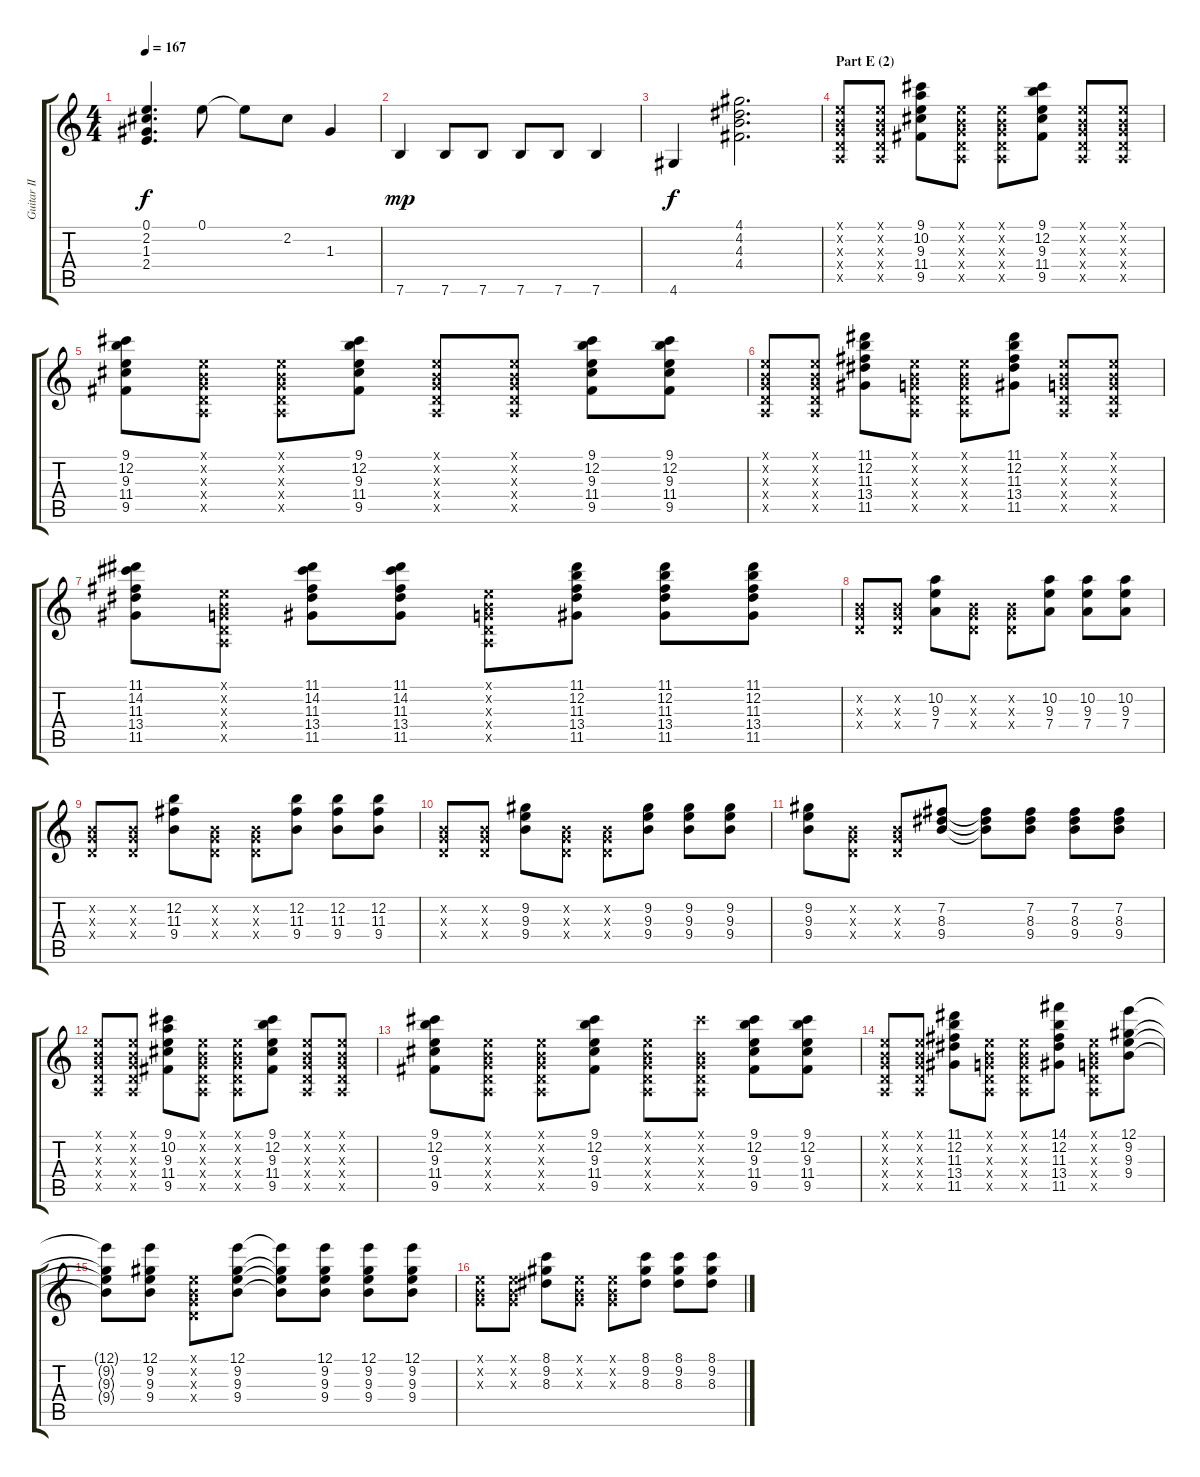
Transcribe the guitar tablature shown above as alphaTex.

\track ("Guitar II (Ken)" "Guitar II ") {mute instrument electricguitarclean}
\staff {score tabs}
\tuning (E4 B3 G3 D3 A2 E2) {hide}
\ts (4 4)
\tempo 167
\clef g2
\ks c
(0.1{t} 2.2{t} 1.3{t} 2.4{t}).4{d dy f} 0.1.8 0.1{t}.8 2.2.8 1.3.4 |
7.6.4{dy mp} 7.6.8 7.6.8 7.6.8 7.6.8 7.6.4 |
4.6.4{dy f} (4.1 4.2 4.3 4.4).2{d} |
\section ("" "Part E (2)")
(0.1{x} 0.2{x} 0.3{x} 0.4{x} 0.5{x}).8 (0.1{x} 0.2{x} 0.3{x} 0.4{x} 0.5{x}).8 (9.1 10.2 9.3 11.4 9.5).8 (0.1{x} 0.2{x} 0.3{x} 0.4{x} 0.5{x}).8 (0.1{x} 0.2{x} 0.3{x} 0.4{x} 0.5{x}).8 (9.1 12.2 9.3 11.4 9.5).8 (0.1{x} 0.2{x} 0.3{x} 0.4{x} 0.5{x}).8 (0.1{x} 0.2{x} 0.3{x} 0.4{x} 0.5{x}).8 |
(9.1 12.2 9.3 11.4 9.5).8 (0.1{x} 0.2{x} 0.3{x} 0.4{x} 0.5{x}).8 (0.1{x} 0.2{x} 0.3{x} 0.4{x} 0.5{x}).8 (9.1 12.2 9.3 11.4 9.5).8 (0.1{x} 0.2{x} 0.3{x} 0.4{x} 0.5{x}).8 (0.1{x} 0.2{x} 0.3{x} 0.4{x} 0.5{x}).8 (9.1 12.2 9.3 11.4 9.5).8 (9.1 12.2 9.3 11.4 9.5).8 |
(0.1{x} 0.2{x} 0.3{x} 0.4{x} 0.5{x}).8 (0.1{x} 0.2{x} 0.3{x} 0.4{x} 0.5{x}).8 (11.1 12.2 11.3 13.4 11.5).8 (0.1{x} 0.2{x} 0.3{x} 0.4{x} 0.5{x}).8 (0.1{x} 0.2{x} 0.3{x} 0.4{x} 0.5{x}).8 (11.1 12.2 11.3 13.4 11.5).8 (0.1{x} 0.2{x} 0.3{x} 0.4{x} 0.5{x}).8 (0.1{x} 0.2{x} 0.3{x} 0.4{x} 0.5{x}).8 |
(11.1 14.2 11.3 13.4 11.5).8 (0.1{x} 0.2{x} 0.3{x} 0.4{x} 0.5{x}).8 (11.1 14.2 11.3 13.4 11.5).8 (11.1 14.2 11.3 13.4 11.5).8 (0.1{x} 0.2{x} 0.3{x} 0.4{x} 0.5{x}).8 (11.1 12.2 11.3 13.4 11.5).8 (11.1 12.2 11.3 13.4 11.5).8 (11.1 12.2 11.3 13.4 11.5).8 |
(0.2{x} 0.3{x} 0.4{x}).8 (0.2{x} 0.3{x} 0.4{x}).8 (10.2 9.3 7.4).8 (0.2{x} 0.3{x} 0.4{x}).8 (0.2{x} 0.3{x} 0.4{x}).8 (10.2 9.3 7.4).8 (10.2 9.3 7.4).8 (10.2 9.3 7.4).8 |
(0.2{x} 0.3{x} 0.4{x}).8 (0.2{x} 0.3{x} 0.4{x}).8 (12.2 11.3 9.4).8 (0.2{x} 0.3{x} 0.4{x}).8 (0.2{x} 0.3{x} 0.4{x}).8 (12.2 11.3 9.4).8 (12.2 11.3 9.4).8 (12.2 11.3 9.4).8 |
(0.2{x} 0.3{x} 0.4{x}).8 (0.2{x} 0.3{x} 0.4{x}).8 (9.2 9.3 9.4).8 (0.2{x} 0.3{x} 0.4{x}).8 (0.2{x} 0.3{x} 0.4{x}).8 (9.2 9.3 9.4).8 (9.2 9.3 9.4).8 (9.2 9.3 9.4).8 |
(9.2 9.3 9.4).8 (0.2{x} 0.3{x} 0.4{x}).8 (0.2{x} 0.3{x} 0.4{x}).8 (7.2 8.3 9.4).8 (7.2{t} 8.3{t} 9.4{t}).8 (7.2 8.3 9.4).8 (7.2 8.3 9.4).8 (7.2 8.3 9.4).8 |
(0.1{x} 0.2{x} 0.3{x} 0.4{x} 0.5{x}).8 (0.1{x} 0.2{x} 0.3{x} 0.4{x} 0.5{x}).8 (9.1 10.2 9.3 11.4 9.5).8 (0.1{x} 0.2{x} 0.3{x} 0.4{x} 0.5{x}).8 (0.1{x} 0.2{x} 0.3{x} 0.4{x} 0.5{x}).8 (9.1 12.2 9.3 11.4 9.5).8 (0.1{x} 0.2{x} 0.3{x} 0.4{x} 0.5{x}).8 (0.1{x} 0.2{x} 0.3{x} 0.4{x} 0.5{x}).8 |
(9.1 12.2 9.3 11.4 9.5).8 (0.1{x} 0.2{x} 0.3{x} 0.4{x} 0.5{x}).8 (0.1{x} 0.2{x} 0.3{x} 0.4{x} 0.5{x}).8 (9.1 12.2 9.3 11.4 9.5).8 (0.1{x} 0.2{x} 0.3{x} 0.4{x} 0.5{x}).8 (9.1{x} 0.2{x} 0.3{x} 0.4{x} 0.5{x}).8 (9.1 12.2 9.3 11.4 9.5).8 (9.1 12.2 9.3 11.4 9.5).8 |
(0.1{x} 0.2{x} 0.3{x} 0.4{x} 0.5{x}).8 (0.1{x} 0.2{x} 0.3{x} 0.4{x} 0.5{x}).8 (11.1 12.2 11.3 13.4 11.5).8 (0.1{x} 0.2{x} 0.3{x} 0.4{x} 0.5{x}).8 (0.1{x} 0.2{x} 0.3{x} 0.4{x} 0.5{x}).8 (14.1 12.2 11.3 13.4 11.5).8 (0.1{x} 0.2{x} 0.3{x} 0.4{x} 0.5{x}).8 (12.1 9.2 9.3 9.4).8 |
(12.1{t} 9.2{t} 9.3{t} 9.4{t}).8 (12.1 9.2 9.3 9.4).8 (0.1{x} 0.2{x} 0.3{x} 0.4{x}).8 (12.1 9.2 9.3 9.4).8 (12.1{t} 9.2{t} 9.3{t} 9.4{t}).8 (12.1 9.2 9.3 9.4).8 (12.1 9.2 9.3 9.4).8 (12.1 9.2 9.3 9.4).8 |
(0.1{x} 0.2{x} 0.3{x}).8 (0.1{x} 0.2{x} 0.3{x}).8 (8.1 9.2 8.3).8 (0.1{x} 0.2{x} 0.3{x}).8 (0.1{x} 0.2{x} 0.3{x}).8 (8.1 9.2 8.3).8 (8.1 9.2 8.3).8 (8.1 9.2 8.3).8
